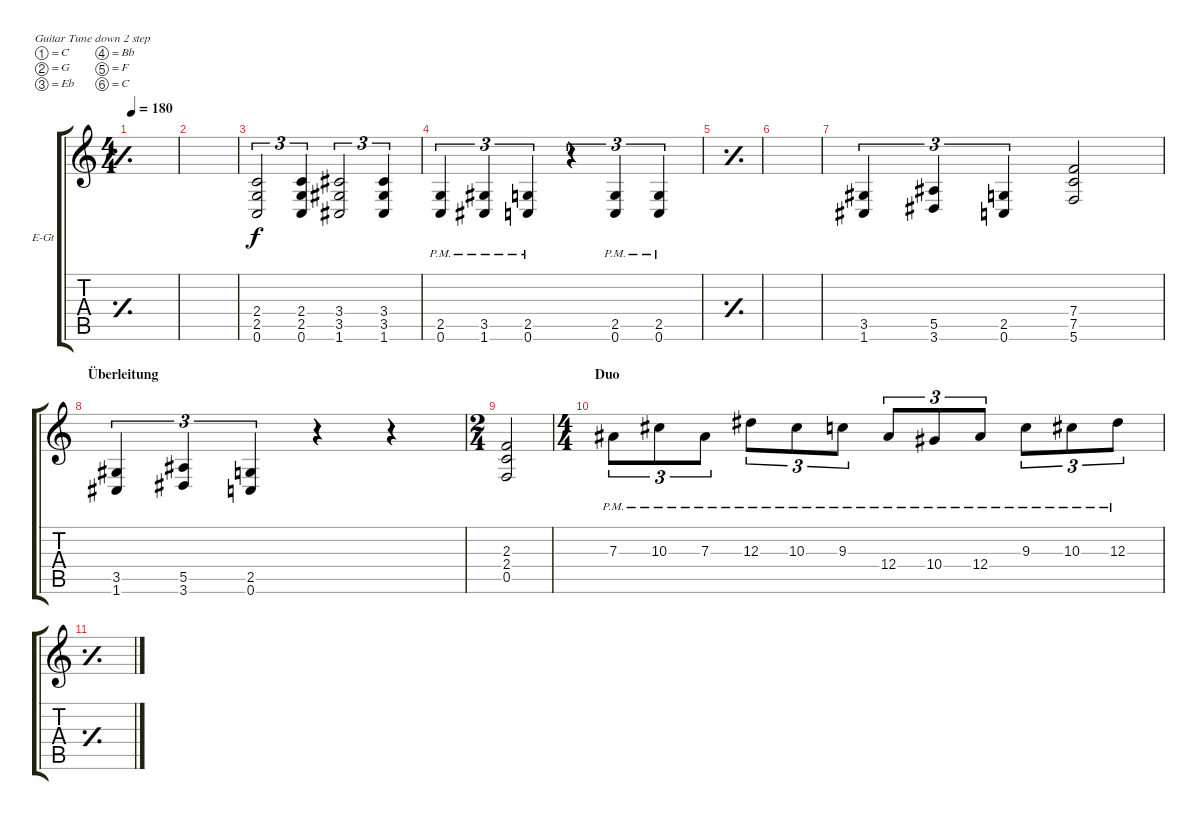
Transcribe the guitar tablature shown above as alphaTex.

\defaultSystemsLayout 4
\bracketExtendMode groupsimilarinstruments
\multiBarRest
\firstSystemTrackNameOrientation horizontal
\otherSystemsTrackNameOrientation horizontal
\track ("Electric Guitar" "E-Gt") {instrument distortionguitar}
\staff {score tabs}
\tuning (C4 G3 Eb3 Bb2 F2 C2)
\ts (4 4)
\tempo 180
\clef g2
\simile simple
\ks c
|
|
(0.6 2.5 2.4).2{tu (3 2)} (0.6 2.5 2.4).4{tu (3 2)} (1.6 3.5 3.4).2{tu (3 2)} (1.6 3.5 3.4).4{tu (3 2)} |
(0.6{pm} 2.5{pm}).4{tu (3 2)} (1.6{pm} 3.5{pm}).4{tu (3 2)} (0.6{pm} 2.5{pm}).4{tu (3 2)} r.4{tu (3 2)} (0.6{pm} 2.5{pm}).4{tu (3 2)} (0.6{pm} 2.5{pm}).4{tu (3 2)} |
\simile simple
|
|
\simile none
(1.6 3.5).4{tu (3 2)} (3.6 5.5).4{tu (3 2)} (0.6 2.5).4{tu (3 2)} (5.6 7.5 7.4).2 |
\section ("" "Überleitung")
(1.6 3.5).4{tu (3 2)} (3.6 5.5).4{tu (3 2)} (0.6 2.5).4{tu (3 2)} r.4 r.4 |
\ts (2 4)
(0.5 2.4 2.3).2{dy f} |
\ts (4 4)
\section ("" "Duo")
7.3{pm}.8{tu (3 2)} 10.3{pm}.8{tu (3 2)} 7.3{pm}.8{tu (3 2)} 12.3{pm}.8{tu (3 2)} 10.3{pm}.8{tu (3 2)} 9.3{pm}.8{tu (3 2)} 12.4{pm}.8{tu (3 2)} 10.4{pm}.8{tu (3 2)} 12.4{pm}.8{tu (3 2)} 9.3{pm}.8{tu (3 2)} 10.3{pm}.8{tu (3 2)} 12.3{pm}.8{tu (3 2)} |
\simile simple
